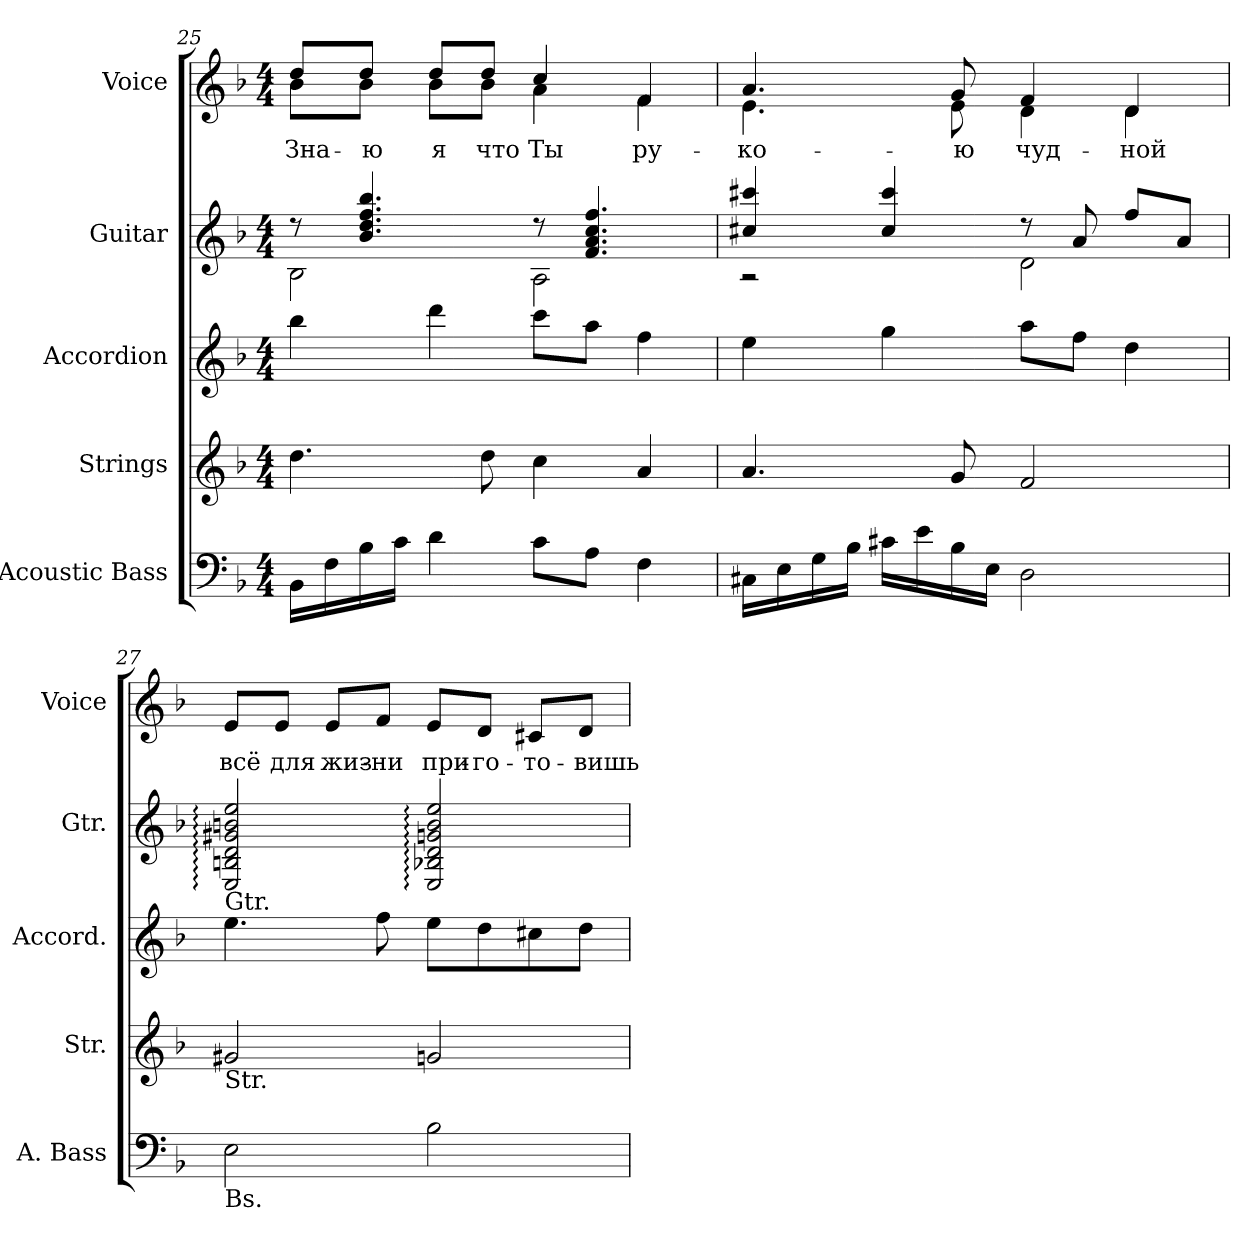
**kern	**kern	**kern	**kern	**kern	**text
*part5	*part4	*part3	*part2	*part1	*part1
*staff5	*staff4	*staff3	*staff2	*staff1	*staff1
*I"Acoustic Bass	*I"Strings	*I"Accordion	*I"Guitar	*I"Voice	*
*I'A. Bass	*I'Str.	*I'Accord.	*I'Gtr.	*I'Voice	*
!!LO:LB:g=z
*clefF4	*clefG2	*clefG2	*clefG2	*clefG2	*
*ITrd7c12	*	*	*ITrd7c12	*	*
*k[b-]	*k[b-]	*k[b-]	*k[b-]	*k[b-]	*
*d:	*d:	*d:	*d:	*d:	*
*M4/4	*M4/4	*M4/4	*M4/4	*M4/4	*
=25	=25	=25	=25	=25	=25
*	*	*	*^	*	*
!	!	!	!	!	!	!LO:LY:b:color=#000000
*	*	*	*	*	*^	*
16BBB-i\LL	4.ddi\	4bb-i\	8r	2BB-i\	8ddi/L	8b-i\L	Зна-
16FFi\	.	.	.	.	.	.	.
!	!	!	!	!	!	!	!LO:LY:b:color=#000000
16BB-i\	.	.	4.B-i/ 4.di 4.fi 4.b-i	.	8ddi/J	8b-i\J	-ю
16Ci\JJ	.	.	.	.	.	.	.
!	!	!	!	!	!	!	!LO:LY:b:color=#000000
4Di\	.	4dddi\	.	.	8ddi/L	8b-i\L	я
!	!	!	!	!	!	!	!LO:LY:b:color=#000000
.	8ddi\	.	.	.	8ddi/J	8b-i\J	что
!	!	!	!	!	!	!	!LO:LY:b:color=#000000
8Ci\L	4cci\	8ccci\L	8r	2AAi\	4cci/	4ai\	Ты
8AAi\J	.	8aai\J	4.Fi/ 4.Ai 4.ci 4.fi	.	.	.	.
!	!	!	!	!	!	!	!LO:LY:b:color=#000000
4FFi\	4ai/	4ffi\	.	.	4fi/	4fi\	ру-
=26	=26	=26	=26	=26	=26	=26	=26
!	!	!	!	!	!	!	!LO:LY:b:color=#000000
16CC#Xi\LL	4.ai/	4eei\	4c#Xi/ 4cc#Xi	2r	4.ai/	4.ei\	-ко-
16EEi\	.	.	.	.	.	.	.
16GGi\	.	.	.	.	.	.	.
16BB-i\JJ	.	.	.	.	.	.	.
16C#Xi\LL	.	4ggi\	4c#i/ 4cc#i	.	.	.	.
16Ei\	.	.	.	.	.	.	.
!	!	!	!	!	!	!	!LO:LY:b:color=#000000
16BB-i\	8gi/	.	.	.	8gi/	8ei\	-ю
16EEi\JJ	.	.	.	.	.	.	.
!	!	!	!	!	!	!	!LO:LY:b:color=#000000
2DDi\	2fi/	8aai\L	8r	2Di\	4fi/	4di\	чуд-
.	.	8ffi\J	8Ai/	.	.	.	.
!	!	!	!	!	!	!	!LO:LY:b:color=#000000
.	.	4ddi\	8fi/L	.	4di/	4di\	-ной
.	.	.	8Ai/J	.	.	.	.
*	*	*	*v	*v	*	*	*
*	*	*	*	*v	*v	*
=27	=27	=27	=27	=27	=27
!	!	!	!LO:TX:b:t=Gtr.	!	!
!	!LO:TX:b:t=Str.	!	!	!	!
!LO:TX:b:t=Bs.	!	!	!	!	!
!	!	!	!	!	!LO:LY:b:color=#000000
2EEi\	2g#Xi/	4.eei\	2EEi/: 2BBni: 2Di: 2G#Xi: 2Bni: 2ei:	8ei/L	всё
!	!	!	!	!	!LO:LY:b:color=#000000
.	.	.	.	8ei/J	для
!	!	!	!	!	!LO:LY:b:color=#000000
.	.	.	.	8ei/L	жиз-
!	!	!	!	!	!LO:LY:b:color=#000000
.	.	8ffi\	.	8fi/J	-ни
!	!	!	!	!	!LO:LY:b:color=#000000
2BB-i\	2gni/	8eei\L	2EEi/: 2BB-Xi: 2Di: 2Gni: 2Bi: 2ei:	8ei/L	при-
!	!	!	!	!	!LO:LY:b:color=#000000
.	.	8ddi\	.	8di/J	-го-
!	!	!	!	!	!LO:LY:b:color=#000000
.	.	8cc#Xi\	.	8c#Xi/L	-то-
!	!	!	!	!	!LO:LY:b:color=#000000
.	.	8ddi\J	.	8di/J	-вишь
=	=	=	=	=	=
*-	*-	*-	*-	*-	*-
